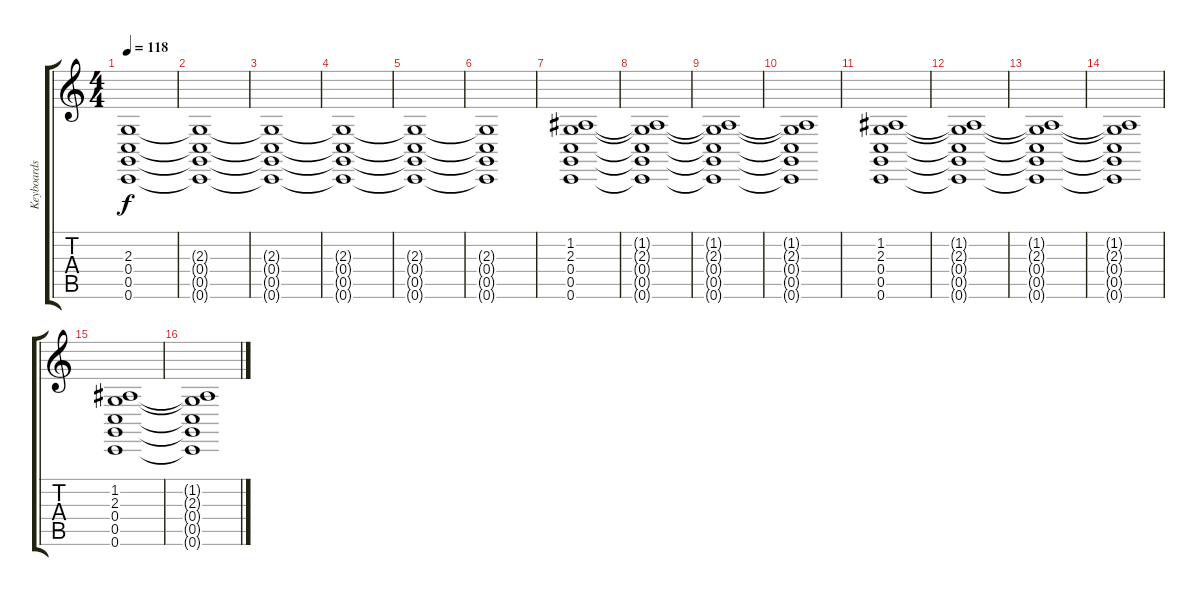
\track ("Keyboards" "Keyboards") {instrument pad2warm}
\staff {score tabs}
\tuning (D4 A3 F3 C3 G2 C2) {hide}
\ts (4 4)
\tempo 118
\clef g2
\ks c
(2.3{t} 0.4{t} 0.5{t} 0.6{t}).1{dy f} |
(2.3{t} 0.4{t} 0.5{t} 0.6{t}).1 |
(2.3{t} 0.4{t} 0.5{t} 0.6{t}).1 |
(2.3{t} 0.4{t} 0.5{t} 0.6{t}).1 |
(2.3{t} 0.4{t} 0.5{t} 0.6{t}).1 |
(2.3{t} 0.4{t} 0.5{t} 0.6{t}).1 |
(1.2 2.3 0.4 0.5 0.6).1 |
(1.2{t} 2.3{t} 0.4{t} 0.5{t} 0.6{t}).1 |
(1.2{t} 2.3{t} 0.4{t} 0.5{t} 0.6{t}).1 |
(1.2{t} 2.3{t} 0.4{t} 0.5{t} 0.6{t}).1 |
(1.2 2.3 0.4 0.5 0.6).1 |
(1.2{t} 2.3{t} 0.4{t} 0.5{t} 0.6{t}).1 |
(1.2{t} 2.3{t} 0.4{t} 0.5{t} 0.6{t}).1 |
(1.2{t} 2.3{t} 0.4{t} 0.5{t} 0.6{t}).1 |
(1.2 2.3 0.4 0.5 0.6).1 |
(1.2{t} 2.3{t} 0.4{t} 0.5{t} 0.6{t}).1
